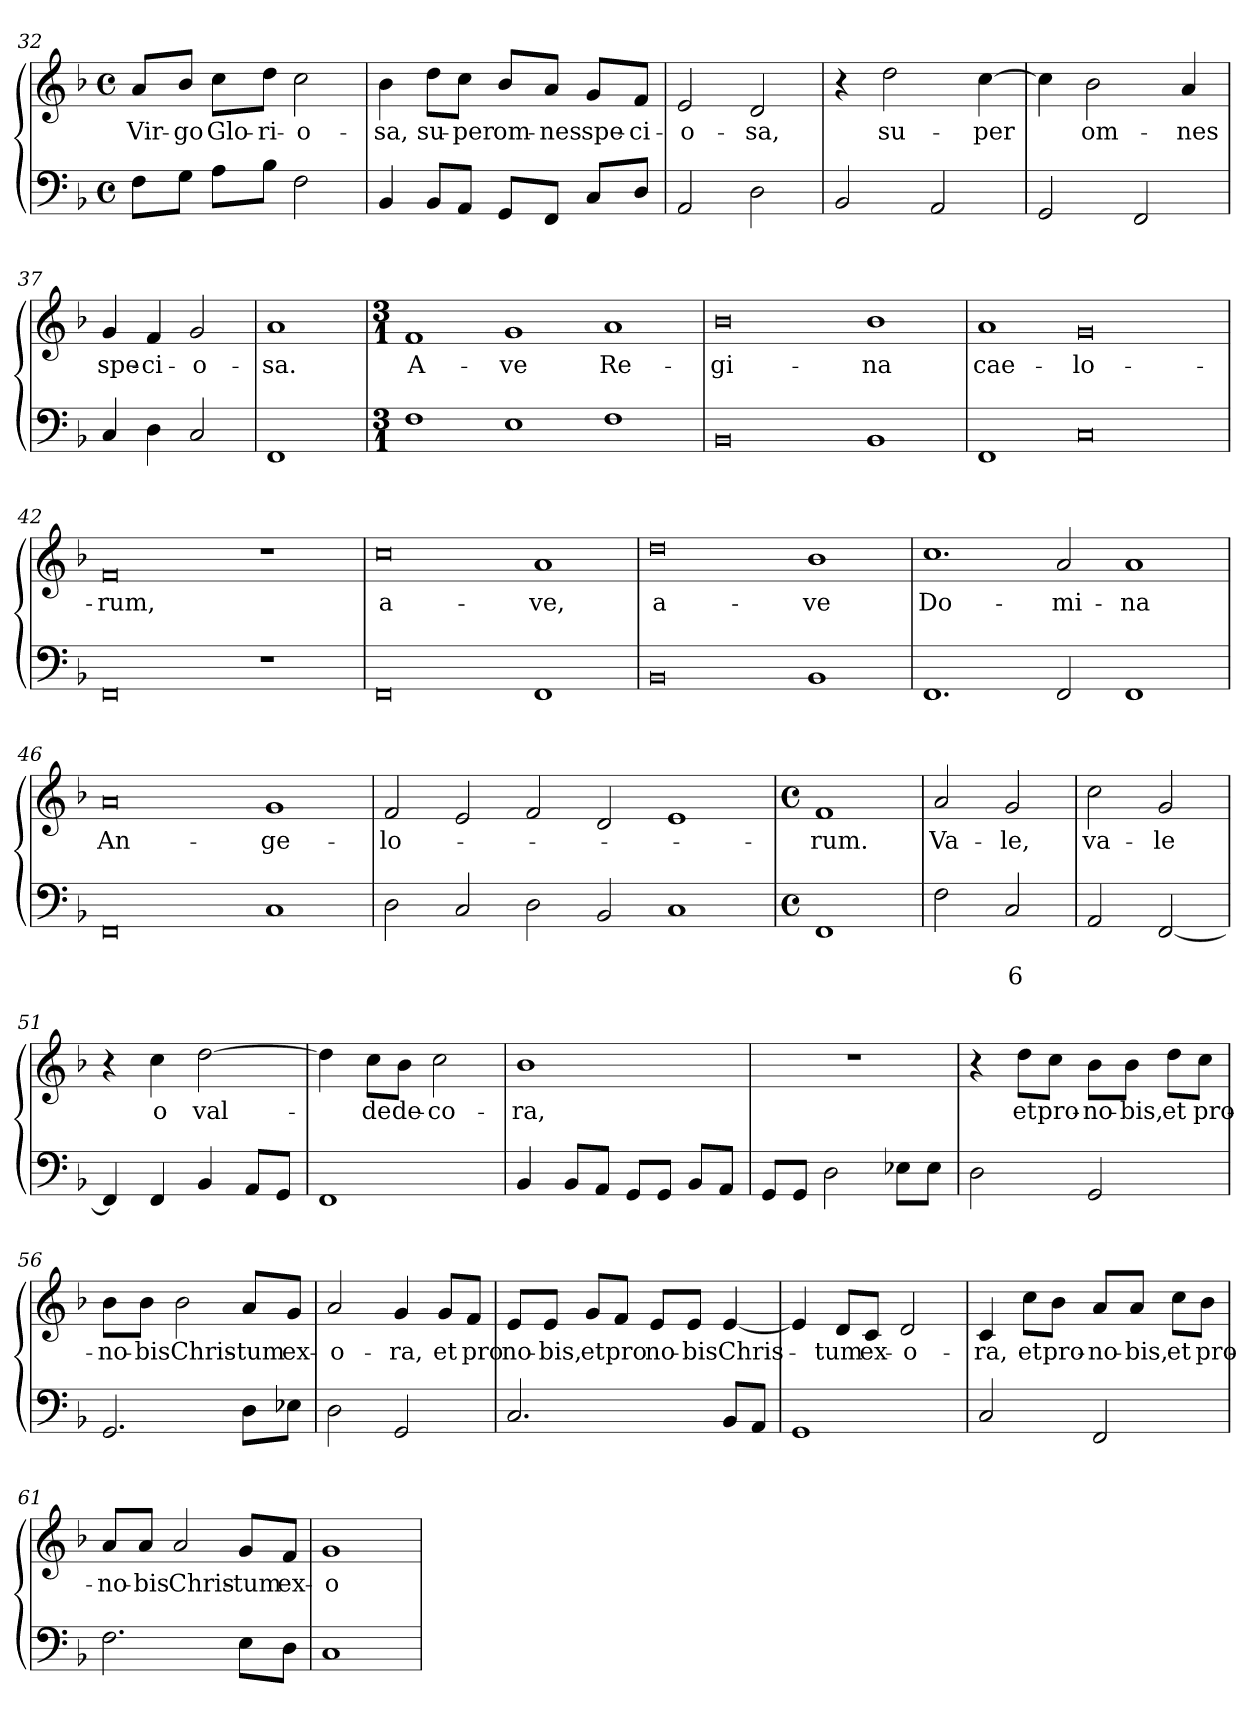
**kern	**text	**text	**kern	**text
*part2	*part2	*part2	*part1	*part1
*staff2	*staff2	*staff2	*staff1	*staff1
*clefF4	*	*	*clefG2	*
*k[b-]	*	*	*k[b-]	*
*F:	*	*	*F:	*
*M4/4	*	*	*M4/4	*
*met(c)	*	*	*met(c)	*
=32	=32	=32	=32	=32
!	!	!	!	!LO:LY:b
8F\L	.	.	8a/L	Vir-
!	!	!	!	!LO:LY:b
8G\J	.	.	8b-/J	-go
!	!	!	!	!LO:LY:b
8A\L	.	.	8cc\L	Glo-
!	!	!	!	!LO:LY:b
8B-\J	.	.	8dd\J	-ri-
!	!	!	!	!LO:LY:b
2F\	.	.	2cc\	-o-
=33	=33	=33	=33	=33
!	!	!	!	!LO:LY:b
4BB-/	.	.	4b-\	-sa,
!	!	!	!	!LO:LY:b
8BB-/L	.	.	8dd\L	su-
!	!	!	!	!LO:LY:b
8AA/J	.	.	8cc\J	-per
!	!	!	!	!LO:LY:b
8GG/L	.	.	8b-/L	om-
!	!	!	!	!LO:LY:b
8FF/J	.	.	8a/J	-nes
!	!	!	!	!LO:LY:b
8C/L	.	.	8g/L	spe-
!	!	!	!	!LO:LY:b
8D/J	.	.	8f/J	-ci-
!!LO:LB:g=z
=34	=34	=34	=34	=34
!	!	!	!	!LO:LY:b
2AA/	.	.	2e/	-o-
!	!	!	!	!LO:LY:b
2D\	.	.	2d/	-sa,
=35	=35	=35	=35	=35
*^	*	*	*	*
2BB-/	4ryy	.	.	4r	.
!	!	!	!	!	!LO:LY:b
.	4ryy	.	.	2dd\	su-
2AA/	4ryy	.	.	.	.
!	!	!	!	!	!LO:LY:b
.	4ryy	.	.	[4cc\	-per
=36	=36	=36	=36	=36	=36
2GG/	4ryy	.	.	4cc\]	.
!	!	!	!	!	!LO:LY:b
.	4ryy	.	.	2b-\	om-
2FF/	4ryy	.	.	.	.
!	!	!	!	!	!LO:LY:b
.	4ryy	.	.	4a/	-nes
=37	=37	=37	=37	=37	=37
!	!	!	!	!	!LO:LY:b
*v	*v	*	*	*	*
4C/	.	.	4g/	spe-
!	!	!	!	!LO:LY:b
4D\	.	.	4f/	-ci-
!	!	!	!	!LO:LY:b
2C/	.	.	2g/	-o-
=38	=38	=38	=38	=38
!	!	!	!	!LO:LY:b
1FF	.	.	1a	-sa.
!!LO:LB:g=z
=39	=39	=39	=39	=39
*M3/1	*	*	*M3/1	*
!	!	!	!	!LO:LY:b
1F	.	.	1f	A-
!	!	!	!	!LO:LY:b
1E	.	.	1g	-ve
!	!	!	!	!LO:LY:b
1F	.	.	1a	Re-
=40	=40	=40	=40	=40
!	!	!	!	!LO:LY:b
0BB-	.	.	0b-	-gi-
!	!	!	!	!LO:LY:b
1BB-	.	.	1b-	-na
=41	=41	=41	=41	=41
!	!	!	!	!LO:LY:b
1FF	.	.	1a	cae-
!	!	!	!	!LO:LY:b
0C	.	.	0g	-lo-
=42	=42	=42	=42	=42
!	!	!	!	!LO:LY:b
0FF	.	.	0f	-rum,
1r	.	.	1r	.
=43	=43	=43	=43	=43
!	!	!	!	!LO:LY:b
0FF	.	.	0cc	a-
!	!	!	!	!LO:LY:b
1FF	.	.	1a	-ve,
!!LO:LB:g=z
=44	=44	=44	=44	=44
!	!	!	!	!LO:LY:b
0BB-	.	.	0dd	a-
!	!	!	!	!LO:LY:b
1BB-	.	.	1b-	-ve
=45	=45	=45	=45	=45
!	!	!	!	!LO:LY:b
1.FF	.	.	1.cc	Do-
!	!	!	!	!LO:LY:b
2FF/	.	.	2a/	-mi-
!	!	!	!	!LO:LY:b
1FF	.	.	1a	-na
=46	=46	=46	=46	=46
!	!	!	!	!LO:LY:b
0FF	.	.	0a	An-
!	!	!	!	!LO:LY:b
1C	.	.	1g	-ge-
=47	=47	=47	=47	=47
!	!	!	!	!LO:LY:b
2D\	.	.	2f/	-lo-
2C/	.	.	2e/	.
2D\	.	.	2f/	.
2BB-/	.	.	2d/	.
1C	.	.	1e	.
=48	=48	=48	=48	=48
*M4/4	*	*	*M4/4	*
*met(c)	*	*	*met(c)	*
!	!	!	!	!LO:LY:b
1FF	.	.	1f	-rum.
!!LO:PB:g=z
=49	=49	=49	=49	=49
!	!	!	!	!LO:LY:b
2F\	.	.	2a/	Va-
!	!	!LO:LY:b	!	!LO:LY:b
2C/	.	6	2g/	-le,
=50	=50	=50	=50	=50
!	!	!	!	!LO:LY:b
2AA/	.	.	2cc\	va-
!	!	!	!	!LO:LY:b
[2FF/	.	.	2g/	-le
=51	=51	=51	=51	=51
4FF/]	.	.	4r	.
!	!	!	!	!LO:LY:b
4FF/	.	.	4cc\	o
!	!	!	!	!LO:LY:b
4BB-/	.	.	[2dd\	val-
8AA/L	.	.	.	.
8GG/J	.	.	.	.
=52	=52	=52	=52	=52
*^	*	*	*	*
1FF	4ryy	.	.	4dd\]	.
!	!	!	!	!	!LO:LY:b
.	4ryy	.	.	8cc\L	-de
!	!	!	!	!	!LO:LY:b
.	.	.	.	8b-\J	de-
!	!	!	!	!	!LO:LY:b
.	2ryy	.	.	2cc\	-co-
=53	=53	=53	=53	=53	=53
!	!	!	!	!	!LO:LY:b
*v	*v	*	*	*	*
4BB-/	.	.	1b-	-ra,
8BB-/L	.	.	.	.
8AA/J	.	.	.	.
8GG/L	.	.	.	.
8GG/J	.	.	.	.
8BB-/L	.	.	.	.
8AA/J	.	.	.	.
=54	=54	=54	=54	=54
8GG/L	.	.	1r	.
8GG/J	.	.	.	.
2D\	.	.	.	.
8E-X\L	.	.	.	.
8E-\J	.	.	.	.
!!LO:LB:g=z
=55	=55	=55	=55	=55
2D\	.	.	4r	.
!	!	!	!	!LO:LY:b
.	.	.	8dd\L	et
!	!	!	!	!LO:LY:b
.	.	.	8cc\J	pro-
!	!	!	!	!LO:LY:b
2GG/	.	.	8b-\L	-no-
!	!	!	!	!LO:LY:b
.	.	.	8b-\J	-bis,
!	!	!	!	!LO:LY:b
.	.	.	8dd\L	et
!	!	!	!	!LO:LY:b
.	.	.	8cc\J	pro-
=56	=56	=56	=56	=56
!	!	!	!	!LO:LY:b
2.GG/	.	.	8b-\L	-no-
!	!	!	!	!LO:LY:b
.	.	.	8b-\J	-bis
!	!	!	!	!LO:LY:b
.	.	.	2b-\	Chris-
!	!	!	!	!LO:LY:b
8D\L	.	.	8a/L	-tum
!	!	!	!	!LO:LY:b
8E-X\J	.	.	8g/J	ex-
=57	=57	=57	=57	=57
!	!	!	!	!LO:LY:b
2D\	.	.	2a/	-o-
!	!	!	!	!LO:LY:b
2GG/	.	.	4g/	-ra,
!	!	!	!	!LO:LY:b
.	.	.	8g/L	et
!	!	!	!	!LO:LY:b
.	.	.	8f/J	pro
=58	=58	=58	=58	=58
!	!	!	!	!LO:LY:b
2.C/	.	.	8e/L	no-
!	!	!	!	!LO:LY:b
.	.	.	8e/J	-bis,
!	!	!	!	!LO:LY:b
.	.	.	8g/L	et
!	!	!	!	!LO:LY:b
.	.	.	8f/J	pro
!	!	!	!	!LO:LY:b
.	.	.	8e/L	no-
!	!	!	!	!LO:LY:b
.	.	.	8e/J	-bis
!	!	!	!	!LO:LY:b
8BB-/L	.	.	[4e/	Chris-
8AA/J	.	.	.	.
!!LO:LB:g=z
=59	=59	=59	=59	=59
*^	*	*	*	*
1GG	4ryy	.	.	4e/]	.
!	!	!	!	!	!LO:LY:b
.	4ryy	.	.	8d/L	-tum
!	!	!	!	!	!LO:LY:b
.	.	.	.	8c/J	ex-
!	!	!	!	!	!LO:LY:b
.	2ryy	.	.	2d/	-o-
=60	=60	=60	=60	=60	=60
!	!	!	!	!	!LO:LY:b
*v	*v	*	*	*	*
2C/	.	.	4c/	-ra,
!	!	!	!	!LO:LY:b
.	.	.	8cc\L	et
!	!	!	!	!LO:LY:b
.	.	.	8b-\J	pro-
!	!	!	!	!LO:LY:b
2FF/	.	.	8a/L	-no-
!	!	!	!	!LO:LY:b
.	.	.	8a/J	-bis,
!	!	!	!	!LO:LY:b
.	.	.	8cc\L	et
!	!	!	!	!LO:LY:b
.	.	.	8b-\J	pro-
=61	=61	=61	=61	=61
!	!	!	!	!LO:LY:b
2.F\	.	.	8a/L	-no-
!	!	!	!	!LO:LY:b
.	.	.	8a/J	-bis
!	!	!	!	!LO:LY:b
.	.	.	2a/	Chris-
!	!	!	!	!LO:LY:b
8E\L	.	.	8g/L	-tum
!	!	!	!	!LO:LY:b
8D\J	.	.	8f/J	ex-
=62	=62	=62	=62	=62
!	!	!	!	!LO:LY:b
1C	.	.	1g	-o-
=	=	=	=	=
*-	*-	*-	*-	*-
